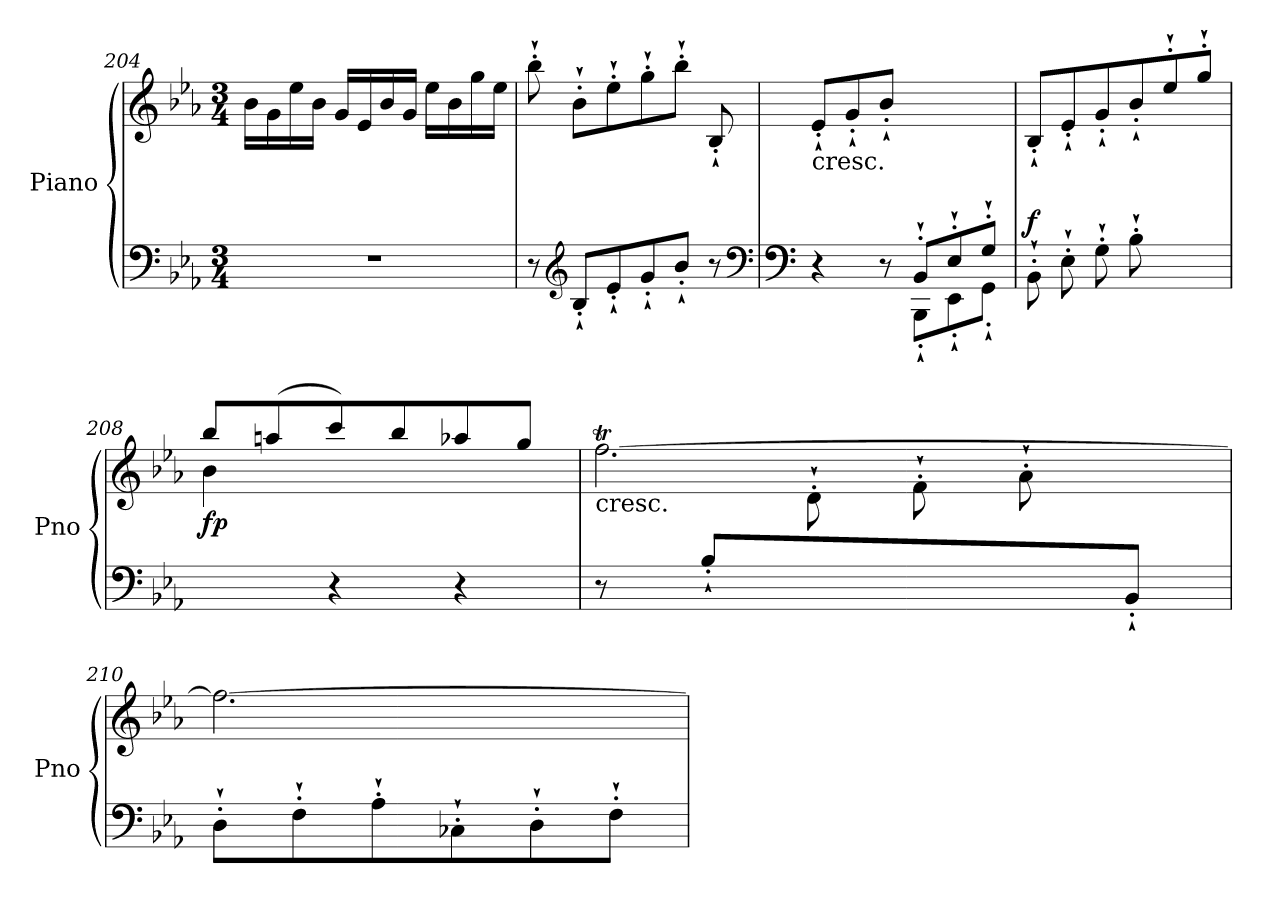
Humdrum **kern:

**kern	**kern	**dynam
*part1	*part1	*part1
*staff2	*staff1	*staff1/2
*I"Piano	*	*
*I'Pno	*	*
*clefF4	*clefG2	*
*k[b-e-a-]	*k[b-e-a-]	*
*E-:	*E-:	*
*M3/4	*M3/4	*
=204	=204	=204
2.r	16b-\LL	.
.	16g\	.
.	16ee-\	.
.	16b-\JJ	.
.	16g/LL	.
.	16e-/	.
.	16b-/	.
.	16g/JJ	.
.	16ee-\LL	.
.	16b-\	.
.	16gg\	.
.	16ee-\JJ	.
!!LO:PB:g=z
=205	=205	=205
8r	8bb-`'\	.
*clefG2	*	*
8B-`'/L	8b-`'\L	.
8e-`'/	8ee-`'\	.
8g`'/	8gg`'\	.
8b-`'/J	8bb-`'\J	.
8r	8B-`'/	.
*clefF4	*	*
!!LO:PB:g=z
=206	=206	=206
*clefF4	*	*
*^	*	*
!	!	!LO:TX:b:t=cresc.	!
4.ryy	4r	8e-`'/L	.
.	.	8g`'/	.
.	8r	8b-`'/J	.
8BB-`'/L	8BBB-`'\L	4.ryy	.
8E-`'/	8EE-`'\	.	.
8G`'/J	8GG`'\J	.	.
=207	=207	=207	=207
*	*	*^	*
!	!	!	!	!LO:DY:b
*v	*v	*	*	*
8BB-`'\L	8B-`'/L	2ryy	f
8E-`'\	8e-`'/	.	.
8G`'\	8g`'/	.	.
8B-`'\	8b-`'/	.	.
4ryy	8ee-`'/	8e-`'\	.
.	8gg`'/J	8g`'\J	.
=208	=208	=208	=208
!	!	!	!LO:DY:b
4ryy	8bb-/L	4b-\	fp
.	(8aan/	.	.
4r	8ccc/)	2ryy	.
.	8bb-/	.	.
4r	8aa-X/	.	.
.	8gg/J	.	.
=209	=209	=209	=209
*	*	*^	*
!	!LO:TX:b:t=cresc.	!	!	!
8r	[2.ffT\	32ryy	4ryy	.
.	.	32ggyy	.	.
.	.	32ffyy	.	.
.	.	32ggyy	.	.
8B-`'/L	.	32ffyy	.	.
.	.	32ggyy	.	.
.	.	32ffyy	.	.
.	.	32ggyy	.	.
4.ryy	.	32ffyy	8d`'\	.
.	.	32ggyy	.	.
.	.	32ffyy	.	.
.	.	32ggyy	.	.
.	.	32ffyy	8f`'\	.
.	.	32ggyy	.	.
.	.	32ffyy	.	.
.	.	32ggyy	.	.
.	.	32ffyy	8a-`'\	.
.	.	32ggyy	.	.
.	.	32ffyy	.	.
.	.	32ggyy	.	.
8BB-`'/J	.	32ffyy	8ryy	.
.	.	32ggyy	.	.
.	.	32ffyy	.	.
.	.	32ggyy	.	.
*	*	*v	*v	*
=210	=210	=210	=210
8D`'\L	2.ff\_	32ffyy	.
.	.	32ggyy	.
.	.	32ffyy	.
.	.	32ggyy	.
8F`'\	.	32ffyy	.
.	.	32ggyy	.
.	.	32ffyy	.
.	.	32ggyy	.
8A-`'\	.	32ffyy	.
.	.	32ggyy	.
.	.	32ffyy	.
.	.	32ggyy	.
8C-X`'\	.	32ffyy	.
.	.	32ggyy	.
.	.	32ffyy	.
.	.	32ggyy	.
8D`'\	.	32ffyy	.
.	.	32ggyy	.
.	.	32ffyy	.
.	.	32ggyy	.
8F`'\J	.	32ffyy	.
.	.	32ggyy	.
.	.	32ffyy	.
.	.	32ggyy	.
*	*v	*v	*
=	=	=
*-	*-	*-
